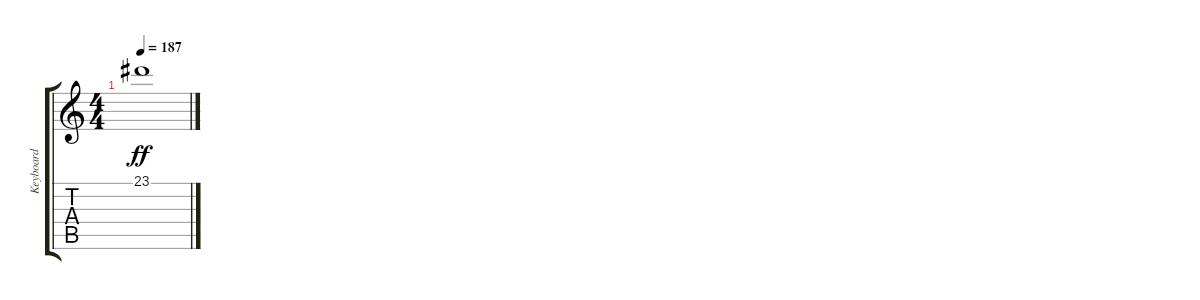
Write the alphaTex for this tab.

\track ("Keyboard" "Keyboard") {instrument acousticgrandpiano}
\staff {score tabs}
\tuning (E4 B3 G3 D3 A2 E2) {hide}
\ts (4 4)
\tempo 187
\clef g2
\ks c
23.1{t}.1{dy ff}
